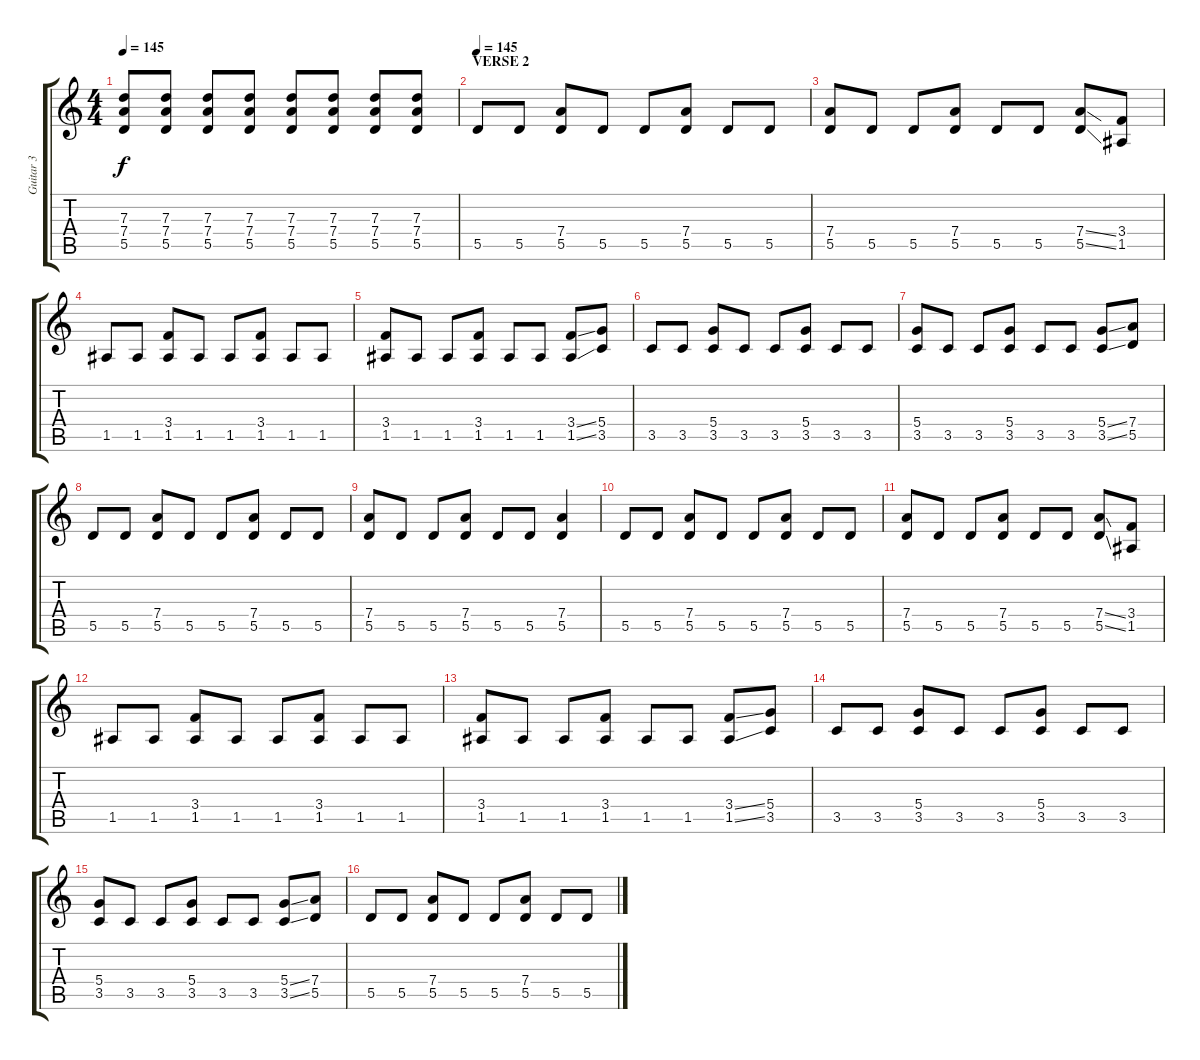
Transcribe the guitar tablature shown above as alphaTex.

\track ("Guitar 3" "Guitar 3") {instrument distortionguitar}
\staff {score tabs}
\tuning (E4 B3 G3 D3 A2 E2) {hide}
\ts (4 4)
\tempo 145
\clef g2
\ks c
(7.3 7.4 5.5).8{dy f} (7.3 7.4 5.5).8 (7.3 7.4 5.5).8 (7.3 7.4 5.5).8 (7.3 7.4 5.5).8 (7.3 7.4 5.5).8 (7.3 7.4 5.5).8 (7.3 7.4 5.5).8 |
\section ("" "VERSE 2")
\tempo 145
5.5.8 5.5.8 (7.4 5.5).8 5.5.8 5.5.8 (7.4 5.5).8 5.5.8 5.5.8 |
(7.4 5.5).8 5.5.8 5.5.8 (7.4 5.5).8 5.5.8 5.5.8 (7.4{ss} 5.5{ss}).8 (3.4 1.5).8 |
1.5.8 1.5.8 (3.4 1.5).8 1.5.8 1.5.8 (3.4 1.5).8 1.5.8 1.5.8 |
(3.4 1.5).8 1.5.8 1.5.8 (3.4 1.5).8 1.5.8 1.5.8 (3.4{ss} 1.5{ss}).8 (5.4 3.5).8 |
3.5.8 3.5.8 (5.4 3.5).8 3.5.8 3.5.8 (5.4 3.5).8 3.5.8 3.5.8 |
(5.4 3.5).8 3.5.8 3.5.8 (5.4 3.5).8 3.5.8 3.5.8 (5.4{ss} 3.5{ss}).8 (7.4 5.5).8 |
5.5.8 5.5.8 (7.4 5.5).8 5.5.8 5.5.8 (7.4 5.5).8 5.5.8 5.5.8 |
(7.4 5.5).8 5.5.8 5.5.8 (7.4 5.5).8 5.5.8 5.5.8 (7.4 5.5).4 |
5.5.8 5.5.8 (7.4 5.5).8 5.5.8 5.5.8 (7.4 5.5).8 5.5.8 5.5.8 |
(7.4 5.5).8 5.5.8 5.5.8 (7.4 5.5).8 5.5.8 5.5.8 (7.4{ss} 5.5{ss}).8 (3.4 1.5).8 |
1.5.8 1.5.8 (3.4 1.5).8 1.5.8 1.5.8 (3.4 1.5).8 1.5.8 1.5.8 |
(3.4 1.5).8 1.5.8 1.5.8 (3.4 1.5).8 1.5.8 1.5.8 (3.4{ss} 1.5{ss}).8 (5.4 3.5).8 |
3.5.8 3.5.8 (5.4 3.5).8 3.5.8 3.5.8 (5.4 3.5).8 3.5.8 3.5.8 |
(5.4 3.5).8 3.5.8 3.5.8 (5.4 3.5).8 3.5.8 3.5.8 (5.4{ss} 3.5{ss}).8 (7.4 5.5).8 |
5.5.8 5.5.8 (7.4 5.5).8 5.5.8 5.5.8 (7.4 5.5).8 5.5.8 5.5.8
